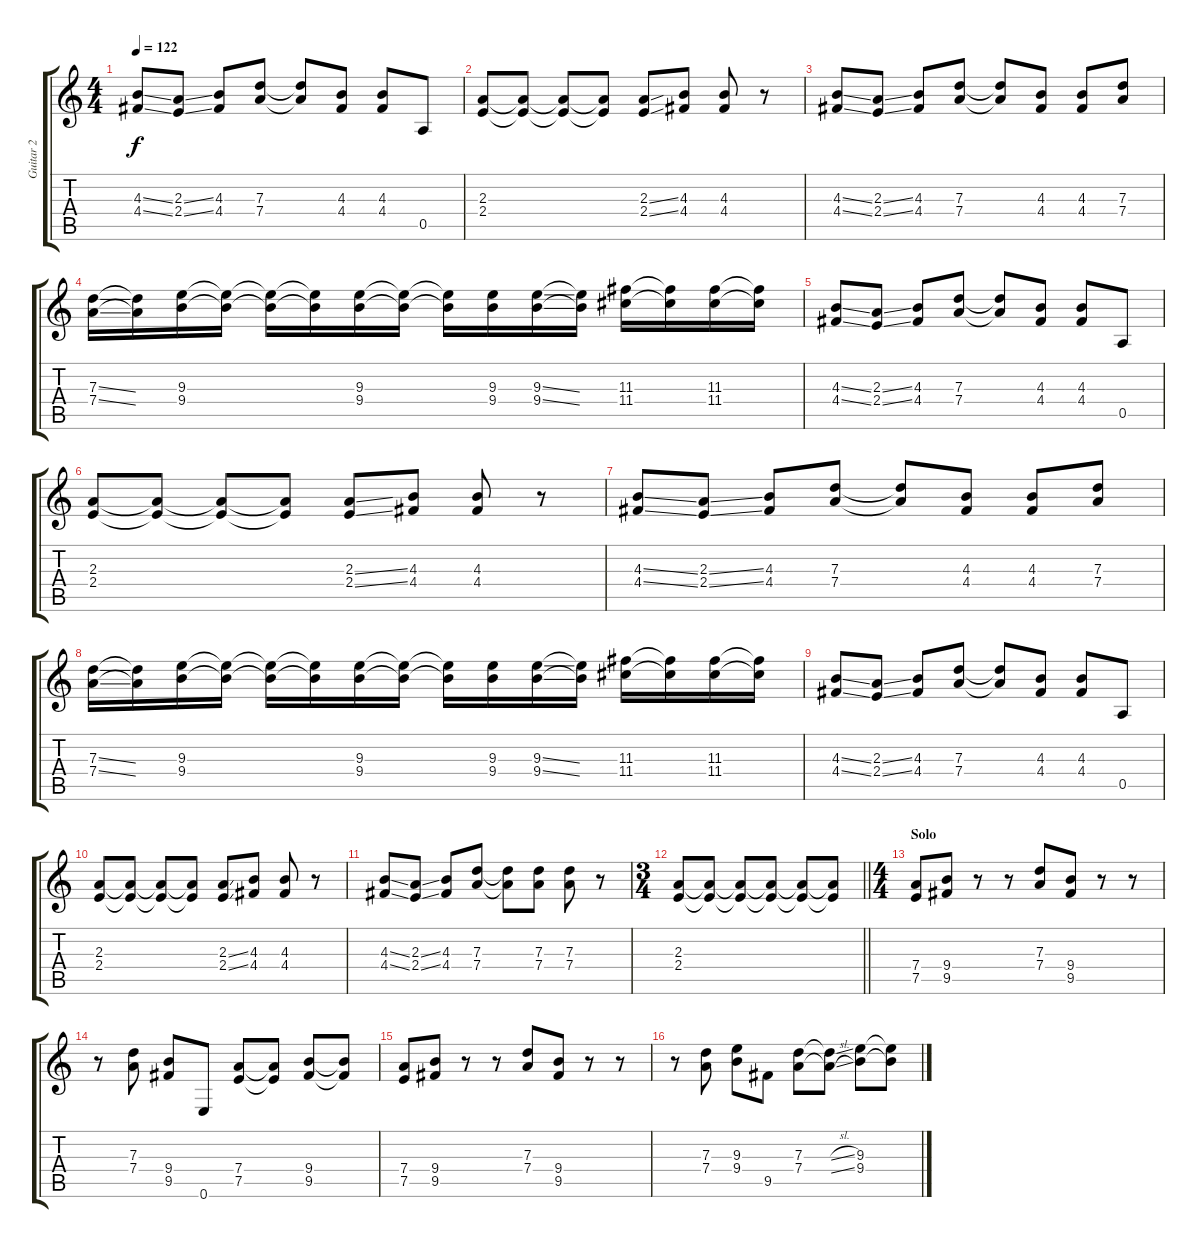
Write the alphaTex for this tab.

\track ("Guitar 2" "Guitar 2") {instrument overdrivenguitar}
\staff {score tabs}
\tuning (E4 B3 G3 D3 A2 E2) {hide}
\ts (4 4)
\tempo 122
\clef g2
\ks c
(4.3{ss} 4.4{ss}).8{dy f} (2.3{ss} 2.4{ss}).8 (4.3 4.4).8 (7.3 7.4).8 (7.3{t} 7.4{t}).8 (4.3 4.4).8 (4.3 4.4).8 0.5.8 |
(2.3 2.4).8 (2.3{t} 2.4{t}).8 (2.3{t} 2.4{t}).8 (2.3{t} 2.4{t}).8 (2.3{ss} 2.4{ss}).8 (4.3 4.4).8 (4.3 4.4).8 r.8 |
(4.3{ss} 4.4{ss}).8 (2.3{ss} 2.4{ss}).8 (4.3 4.4).8 (7.3 7.4).8 (7.3{t} 7.4{t}).8 (4.3 4.4).8 (4.3 4.4).8 (7.3 7.4).8 |
(7.3{ss} 7.4{ss}).16 (7.3{t} 7.4{t}).16 (9.3 9.4).16 (9.3{t} 9.4{t}).16 (9.3{t} 9.4{t}).16 (9.3{t} 9.4{t}).16 (9.3 9.4).16 (9.3{t} 9.4{t}).16 (9.3{t} 9.4{t}).16 (9.3 9.4).16 (9.3{ss} 9.4{ss}).16 (9.3{t} 9.4{t}).16 (11.3 11.4).16 (11.3{t} 11.4{t}).16 (11.3 11.4).16 (11.3{t} 11.4{t}).16 |
(4.3{ss} 4.4{ss}).8 (2.3{ss} 2.4{ss}).8 (4.3 4.4).8 (7.3 7.4).8 (7.3{t} 7.4{t}).8 (4.3 4.4).8 (4.3 4.4).8 0.5.8 |
(2.3 2.4).8 (2.3{t} 2.4{t}).8 (2.3{t} 2.4{t}).8 (2.3{t} 2.4{t}).8 (2.3{ss} 2.4{ss}).8 (4.3 4.4).8 (4.3 4.4).8 r.8 |
(4.3{ss} 4.4{ss}).8 (2.3{ss} 2.4{ss}).8 (4.3 4.4).8 (7.3 7.4).8 (7.3{t} 7.4{t}).8 (4.3 4.4).8 (4.3 4.4).8 (7.3 7.4).8 |
(7.3{ss} 7.4{ss}).16 (7.3{t} 7.4{t}).16 (9.3 9.4).16 (9.3{t} 9.4{t}).16 (9.3{t} 9.4{t}).16 (9.3{t} 9.4{t}).16 (9.3 9.4).16 (9.3{t} 9.4{t}).16 (9.3{t} 9.4{t}).16 (9.3 9.4).16 (9.3{ss} 9.4{ss}).16 (9.3{t} 9.4{t}).16 (11.3 11.4).16 (11.3{t} 11.4{t}).16 (11.3 11.4).16 (11.3{t} 11.4{t}).16 |
(4.3{ss} 4.4{ss}).8 (2.3{ss} 2.4{ss}).8 (4.3 4.4).8 (7.3 7.4).8 (7.3{t} 7.4{t}).8 (4.3 4.4).8 (4.3 4.4).8 0.5.8 |
(2.3 2.4).8 (2.3{t} 2.4{t}).8 (2.3{t} 2.4{t}).8 (2.3{t} 2.4{t}).8 (2.3{ss} 2.4{ss}).8 (4.3 4.4).8 (4.3 4.4).8 r.8 |
(4.3{ss} 4.4{ss}).8 (2.3{ss} 2.4{ss}).8 (4.3 4.4).8 (7.3 7.4).8 (7.3{t} 7.4{t}).8 (7.3 7.4).8 (7.3 7.4).8 r.8 |
\ts (3 4)
\barLineRight lightlight
(2.3 2.4).8 (2.3{t} 2.4{t}).8 (2.3{t} 2.4{t}).8 (2.3{t} 2.4{t}).8 (2.3{t} 2.4{t}).8 (2.3{t} 2.4{t}).8 |
\ts (4 4)
\section ("" "Solo")
(7.4 7.5).8 (9.4 9.5).8 r.8 r.8 (7.3 7.4).8 (9.4 9.5).8 r.8 r.8 |
r.8 (7.3 7.4).8 (9.4 9.5).8 0.6.8 (7.4 7.5).8 (7.4{t} 7.5{t}).8 (9.4 9.5).8 (9.4{t} 9.5{t}).8 |
(7.4 7.5).8 (9.4 9.5).8 r.8 r.8 (7.3 7.4).8 (9.4 9.5).8 r.8 r.8 |
r.8 (7.3 7.4).8 (9.3 9.4).8 9.5.8 (7.3 7.4).8 (7.3{sl t} 7.4{sl t}).8 (9.3 9.4).8 (9.3{t} 9.4{t}).8
